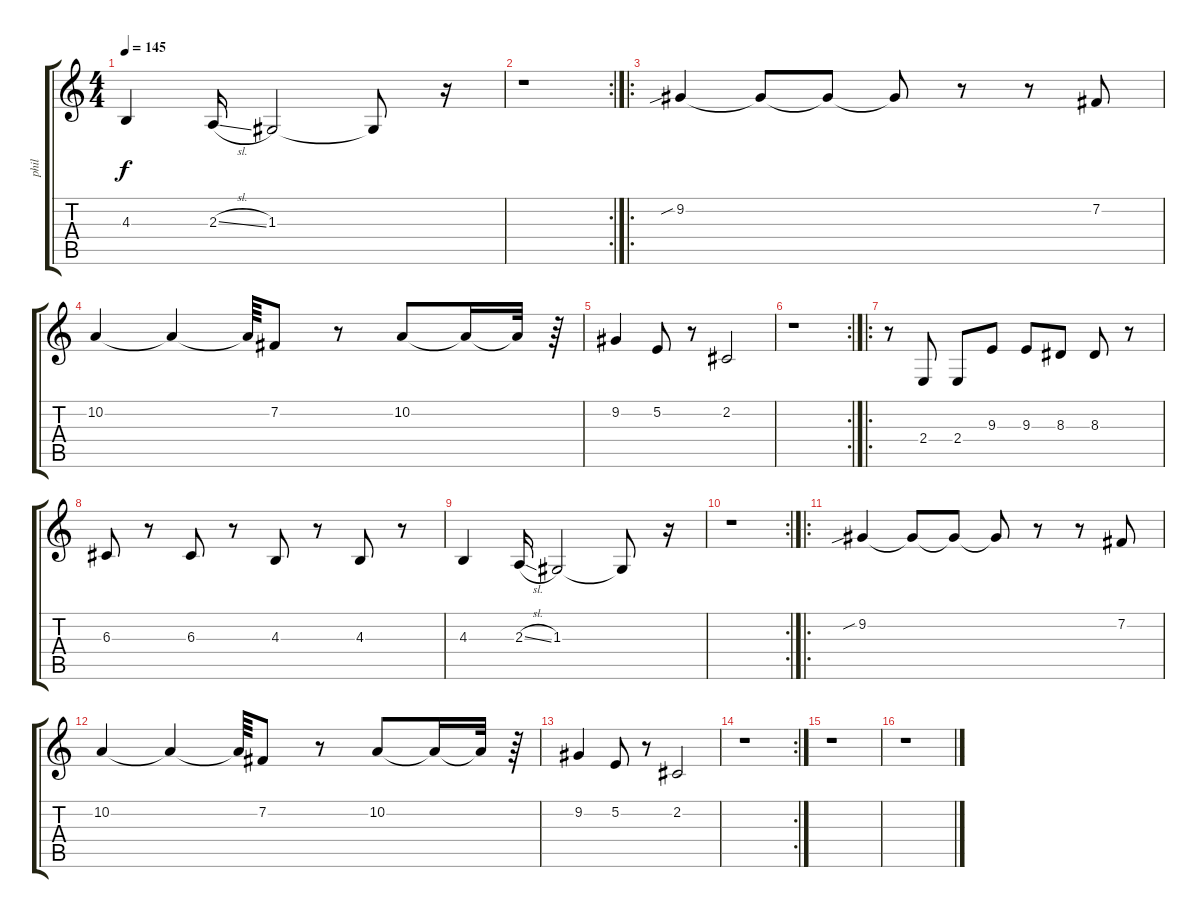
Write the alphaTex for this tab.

\track ("phil" "phil") {instrument flute}
\staff {score tabs}
\tuning (E4 B3 G3 D3 A2 E2) {hide}
\ts (4 4)
\tempo 145
\clef g2
\ks c
4.3.4{dy f} 2.3{sl}.16 1.3.2 1.3{t}.8 r.16 |
\rc 2
r.1 |
\ro
9.2{sib}.4 9.2{t}.8 9.2{t}.8 9.2{t}.8 r.8 r.8 7.2.8 |
10.2.4 10.2{t}.4 10.2{t}.64 7.2.8 r.8 10.2.8 10.2{t}.16 10.2{t}.32 r.64 |
9.2.4 5.2.8 r.8 2.2.2 |
\rc 2
r.1 |
\ro
r.8 2.4.8 2.4.8 9.3.8 9.3.8 8.3.8 8.3.8 r.8 |
6.3.8 r.8 6.3.8 r.8 4.3.8 r.8 4.3.8 r.8 |
4.3.4 2.3{sl}.16 1.3.2 1.3{t}.8 r.16 |
\rc 2
r.1 |
\ro
9.2{sib}.4 9.2{t}.8 9.2{t}.8 9.2{t}.8 r.8 r.8 7.2.8 |
10.2.4 10.2{t}.4 10.2{t}.64 7.2.8 r.8 10.2.8 10.2{t}.16 10.2{t}.32 r.64 |
9.2.4 5.2.8 r.8 2.2.2 |
\rc 2
r.1 |
r.1 |
r.1
